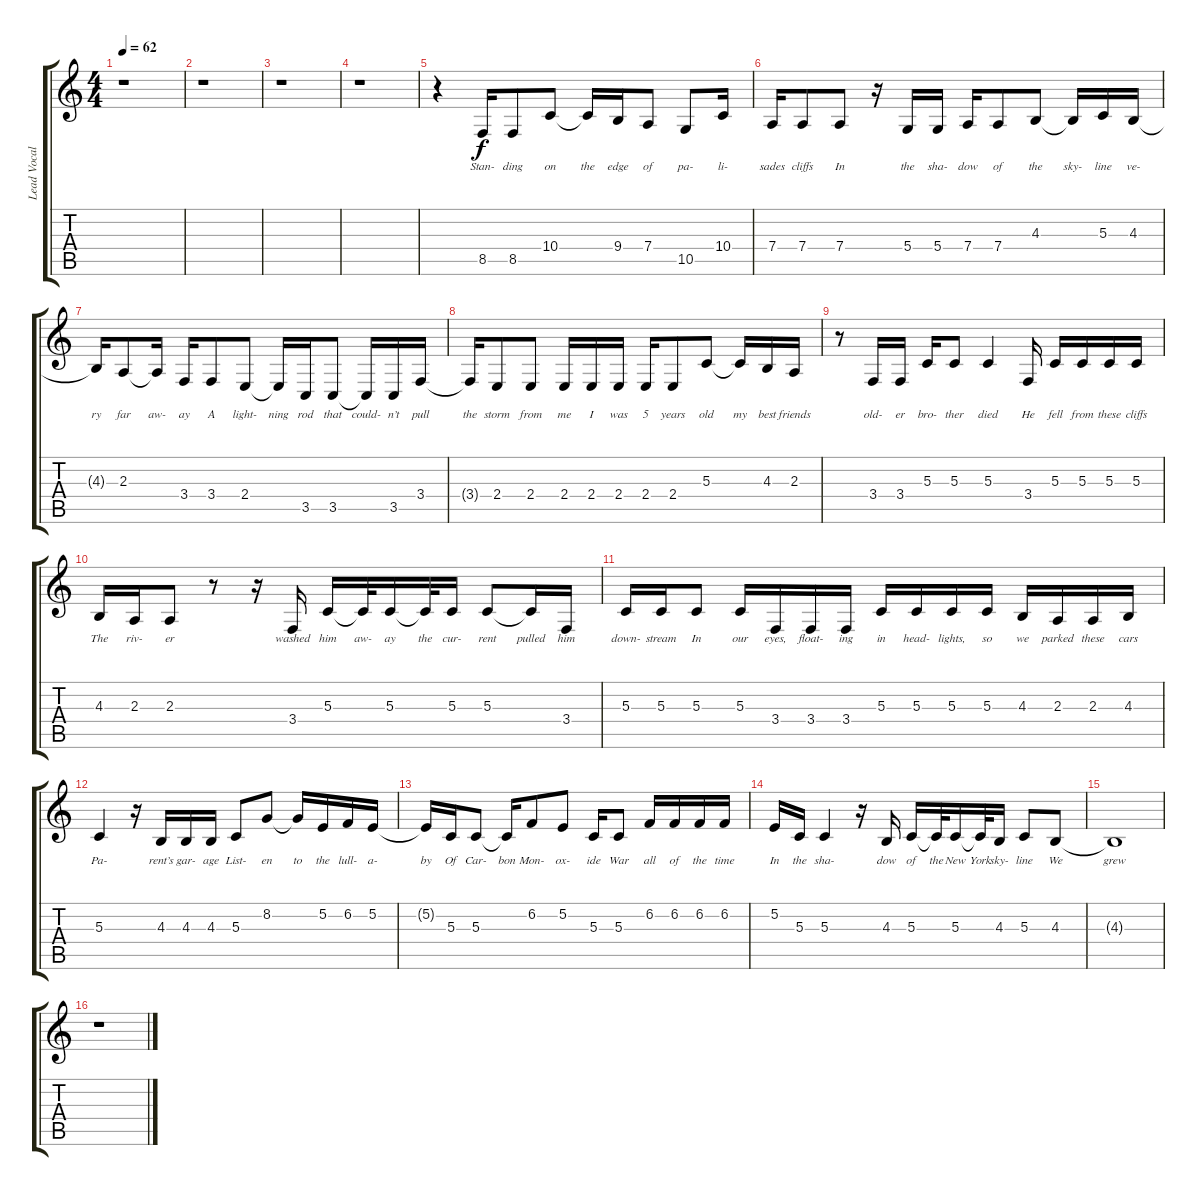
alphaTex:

\track ("Lead Vocals" "Lead Vocal") {instrument lead6voice}
\staff {score tabs}
\tuning (E4 B3 G3 D3 A2 E2) {hide}
\ts (4 4)
\tempo 62
\clef g2
\ks c
r.1{dy f instrument lead6voice} |
r.1 |
r.1 |
r.1 |
r.4 8.5.16{lyrics (0 "Stan-") lyrics (1 "") lyrics (2 "") lyrics (3 "") lyrics (4 "")} 8.5.8{lyrics (0 "ding") lyrics (1 "") lyrics (2 "") lyrics (3 "") lyrics (4 "")} 10.4.8{lyrics (0 "on") lyrics (1 "") lyrics (2 "") lyrics (3 "") lyrics (4 "")} 10.4{t}.16{lyrics (0 "the") lyrics (1 "") lyrics (2 "") lyrics (3 "") lyrics (4 "")} 9.4.16{lyrics (0 "edge") lyrics (1 "") lyrics (2 "") lyrics (3 "") lyrics (4 "")} 7.4.8{lyrics (0 "of") lyrics (1 "") lyrics (2 "") lyrics (3 "") lyrics (4 "")} 10.5.8{lyrics (0 "pa-") lyrics (1 "") lyrics (2 "") lyrics (3 "") lyrics (4 "")} 10.4.16{lyrics (0 "li-") lyrics (1 "") lyrics (2 "") lyrics (3 "") lyrics (4 "")} |
7.4.16{lyrics (0 "sades") lyrics (1 "") lyrics (2 "") lyrics (3 "") lyrics (4 "")} 7.4.8{lyrics (0 "cliffs") lyrics (1 "") lyrics (2 "") lyrics (3 "") lyrics (4 "")} 7.4.8{lyrics (0 "In") lyrics (1 "") lyrics (2 "") lyrics (3 "") lyrics (4 "")} r.16 5.4.16{lyrics (0 "the") lyrics (1 "") lyrics (2 "") lyrics (3 "") lyrics (4 "")} 5.4.16{lyrics (0 "sha-") lyrics (1 "") lyrics (2 "") lyrics (3 "") lyrics (4 "")} 7.4.16{lyrics (0 "dow") lyrics (1 "") lyrics (2 "") lyrics (3 "") lyrics (4 "")} 7.4.8{lyrics (0 "of") lyrics (1 "") lyrics (2 "") lyrics (3 "") lyrics (4 "")} 4.3.8{lyrics (0 "the") lyrics (1 "") lyrics (2 "") lyrics (3 "") lyrics (4 "")} 4.3{t}.16{lyrics (0 "sky-") lyrics (1 "") lyrics (2 "") lyrics (3 "") lyrics (4 "")} 5.3.16{lyrics (0 "line") lyrics (1 "") lyrics (2 "") lyrics (3 "") lyrics (4 "")} 4.3.16{lyrics (0 "ve-") lyrics (1 "") lyrics (2 "") lyrics (3 "") lyrics (4 "")} |
4.3{t}.16{lyrics (0 "ry") lyrics (1 "") lyrics (2 "") lyrics (3 "") lyrics (4 "")} 2.3.8{lyrics (0 "far") lyrics (1 "") lyrics (2 "") lyrics (3 "") lyrics (4 "")} 2.3{t}.16{lyrics (0 "aw-") lyrics (1 "") lyrics (2 "") lyrics (3 "") lyrics (4 "")} 3.4.16{lyrics (0 "ay") lyrics (1 "") lyrics (2 "") lyrics (3 "") lyrics (4 "")} 3.4.8{lyrics (0 "A") lyrics (1 "") lyrics (2 "") lyrics (3 "") lyrics (4 "")} 2.4.8{lyrics (0 "light-") lyrics (1 "") lyrics (2 "") lyrics (3 "") lyrics (4 "")} 2.4{t}.16{lyrics (0 "ning") lyrics (1 "") lyrics (2 "") lyrics (3 "") lyrics (4 "")} 3.5.16{lyrics (0 "rod") lyrics (1 "") lyrics (2 "") lyrics (3 "") lyrics (4 "")} 3.5.8{lyrics (0 "that") lyrics (1 "") lyrics (2 "") lyrics (3 "") lyrics (4 "")} 3.5{t}.16{lyrics (0 "could-") lyrics (1 "") lyrics (2 "") lyrics (3 "") lyrics (4 "")} 3.5.16{lyrics (0 "n’t") lyrics (1 "") lyrics (2 "") lyrics (3 "") lyrics (4 "")} 3.4.16{lyrics (0 "pull") lyrics (1 "") lyrics (2 "") lyrics (3 "") lyrics (4 "")} |
3.4{t}.16{lyrics (0 "the") lyrics (1 "") lyrics (2 "") lyrics (3 "") lyrics (4 "")} 2.4.8{lyrics (0 "storm") lyrics (1 "") lyrics (2 "") lyrics (3 "") lyrics (4 "")} 2.4.8{lyrics (0 "from") lyrics (1 "") lyrics (2 "") lyrics (3 "") lyrics (4 "")} 2.4.16{lyrics (0 "me") lyrics (1 "") lyrics (2 "") lyrics (3 "") lyrics (4 "")} 2.4.16{lyrics (0 "I") lyrics (1 "") lyrics (2 "") lyrics (3 "") lyrics (4 "")} 2.4.16{lyrics (0 "was") lyrics (1 "") lyrics (2 "") lyrics (3 "") lyrics (4 "")} 2.4.16{lyrics (0 "5") lyrics (1 "") lyrics (2 "") lyrics (3 "") lyrics (4 "")} 2.4.8{lyrics (0 "years") lyrics (1 "") lyrics (2 "") lyrics (3 "") lyrics (4 "")} 5.3.8{lyrics (0 "old") lyrics (1 "") lyrics (2 "") lyrics (3 "") lyrics (4 "")} 5.3{t}.16{lyrics (0 "my") lyrics (1 "") lyrics (2 "") lyrics (3 "") lyrics (4 "")} 4.3.16{lyrics (0 "best") lyrics (1 "") lyrics (2 "") lyrics (3 "") lyrics (4 "")} 2.3.16{lyrics (0 "friends") lyrics (1 "") lyrics (2 "") lyrics (3 "") lyrics (4 "")} |
r.8 3.4.16{lyrics (0 "old-") lyrics (1 "") lyrics (2 "") lyrics (3 "") lyrics (4 "")} 3.4.16{lyrics (0 "er") lyrics (1 "") lyrics (2 "") lyrics (3 "") lyrics (4 "")} 5.3.16{lyrics (0 "bro-") lyrics (1 "") lyrics (2 "") lyrics (3 "") lyrics (4 "")} 5.3.8{lyrics (0 "ther") lyrics (1 "") lyrics (2 "") lyrics (3 "") lyrics (4 "")} 5.3.4{lyrics (0 "died") lyrics (1 "") lyrics (2 "") lyrics (3 "") lyrics (4 "")} 3.4.16{lyrics (0 "He") lyrics (1 "") lyrics (2 "") lyrics (3 "") lyrics (4 "")} 5.3.16{lyrics (0 "fell") lyrics (1 "") lyrics (2 "") lyrics (3 "") lyrics (4 "")} 5.3.16{lyrics (0 "from") lyrics (1 "") lyrics (2 "") lyrics (3 "") lyrics (4 "")} 5.3.16{lyrics (0 "these") lyrics (1 "") lyrics (2 "") lyrics (3 "") lyrics (4 "")} 5.3.16{lyrics (0 "cliffs") lyrics (1 "") lyrics (2 "") lyrics (3 "") lyrics (4 "")} |
4.3.16{lyrics (0 "The") lyrics (1 "") lyrics (2 "") lyrics (3 "") lyrics (4 "")} 2.3.16{lyrics (0 "riv-") lyrics (1 "") lyrics (2 "") lyrics (3 "") lyrics (4 "")} 2.3.8{lyrics (0 "er") lyrics (1 "") lyrics (2 "") lyrics (3 "") lyrics (4 "")} r.8 r.16 3.4.16{lyrics (0 "washed") lyrics (1 "") lyrics (2 "") lyrics (3 "") lyrics (4 "")} 5.3.16{lyrics (0 "him") lyrics (1 "") lyrics (2 "") lyrics (3 "") lyrics (4 "")} 5.3{t}.32{lyrics (0 "aw-") lyrics (1 "") lyrics (2 "") lyrics (3 "") lyrics (4 "")} 5.3.16{lyrics (0 "ay") lyrics (1 "") lyrics (2 "") lyrics (3 "") lyrics (4 "")} 5.3{t}.32{lyrics (0 "the") lyrics (1 "") lyrics (2 "") lyrics (3 "") lyrics (4 "")} 5.3.16{lyrics (0 "cur-") lyrics (1 "") lyrics (2 "") lyrics (3 "") lyrics (4 "")} 5.3.8{lyrics (0 "rent") lyrics (1 "") lyrics (2 "") lyrics (3 "") lyrics (4 "")} 5.3{t}.16{lyrics (0 "pulled") lyrics (1 "") lyrics (2 "") lyrics (3 "") lyrics (4 "")} 3.4.16{lyrics (0 "him") lyrics (1 "") lyrics (2 "") lyrics (3 "") lyrics (4 "")} |
5.3.16{lyrics (0 "down-") lyrics (1 "") lyrics (2 "") lyrics (3 "") lyrics (4 "")} 5.3.16{lyrics (0 "stream") lyrics (1 "") lyrics (2 "") lyrics (3 "") lyrics (4 "")} 5.3.8{lyrics (0 "In") lyrics (1 "") lyrics (2 "") lyrics (3 "") lyrics (4 "")} 5.3.16{lyrics (0 "our") lyrics (1 "") lyrics (2 "") lyrics (3 "") lyrics (4 "")} 3.4.16{lyrics (0 "eyes,") lyrics (1 "") lyrics (2 "") lyrics (3 "") lyrics (4 "")} 3.4.16{lyrics (0 "float-") lyrics (1 "") lyrics (2 "") lyrics (3 "") lyrics (4 "")} 3.4.16{lyrics (0 "ing") lyrics (1 "") lyrics (2 "") lyrics (3 "") lyrics (4 "")} 5.3.16{lyrics (0 "in") lyrics (1 "") lyrics (2 "") lyrics (3 "") lyrics (4 "")} 5.3.16{lyrics (0 "head-") lyrics (1 "") lyrics (2 "") lyrics (3 "") lyrics (4 "")} 5.3.16{lyrics (0 "lights,") lyrics (1 "") lyrics (2 "") lyrics (3 "") lyrics (4 "")} 5.3.16{lyrics (0 "so") lyrics (1 "") lyrics (2 "") lyrics (3 "") lyrics (4 "")} 4.3.16{lyrics (0 "we") lyrics (1 "") lyrics (2 "") lyrics (3 "") lyrics (4 "")} 2.3.16{lyrics (0 "parked") lyrics (1 "") lyrics (2 "") lyrics (3 "") lyrics (4 "")} 2.3.16{lyrics (0 "these") lyrics (1 "") lyrics (2 "") lyrics (3 "") lyrics (4 "")} 4.3.16{lyrics (0 "cars") lyrics (1 "") lyrics (2 "") lyrics (3 "") lyrics (4 "")} |
5.3.4{lyrics (0 "Pa-") lyrics (1 "") lyrics (2 "") lyrics (3 "") lyrics (4 "")} r.16 4.3.16{lyrics (0 "rent’s") lyrics (1 "") lyrics (2 "") lyrics (3 "") lyrics (4 "")} 4.3.16{lyrics (0 "gar-") lyrics (1 "") lyrics (2 "") lyrics (3 "") lyrics (4 "")} 4.3.16{lyrics (0 "age") lyrics (1 "") lyrics (2 "") lyrics (3 "") lyrics (4 "")} 5.3.8{lyrics (0 "List-") lyrics (1 "") lyrics (2 "") lyrics (3 "") lyrics (4 "")} 8.2.8{lyrics (0 "en") lyrics (1 "") lyrics (2 "") lyrics (3 "") lyrics (4 "")} 8.2{t}.16{lyrics (0 "to") lyrics (1 "") lyrics (2 "") lyrics (3 "") lyrics (4 "")} 5.2.16{lyrics (0 "the") lyrics (1 "") lyrics (2 "") lyrics (3 "") lyrics (4 "")} 6.2.16{lyrics (0 "lull-") lyrics (1 "") lyrics (2 "") lyrics (3 "") lyrics (4 "")} 5.2.16{lyrics (0 "a-") lyrics (1 "") lyrics (2 "") lyrics (3 "") lyrics (4 "")} |
5.2{t}.16{lyrics (0 "by") lyrics (1 "") lyrics (2 "") lyrics (3 "") lyrics (4 "")} 5.3.16{lyrics (0 "Of") lyrics (1 "") lyrics (2 "") lyrics (3 "") lyrics (4 "")} 5.3.8{lyrics (0 "Car-") lyrics (1 "") lyrics (2 "") lyrics (3 "") lyrics (4 "")} 5.3{t}.16{lyrics (0 "bon") lyrics (1 "") lyrics (2 "") lyrics (3 "") lyrics (4 "")} 6.2.8{lyrics (0 "Mon-") lyrics (1 "") lyrics (2 "") lyrics (3 "") lyrics (4 "")} 5.2.8{lyrics (0 "ox-") lyrics (1 "") lyrics (2 "") lyrics (3 "") lyrics (4 "")} 5.3.16{lyrics (0 "ide") lyrics (1 "") lyrics (2 "") lyrics (3 "") lyrics (4 "")} 5.3.8{lyrics (0 "War") lyrics (1 "") lyrics (2 "") lyrics (3 "") lyrics (4 "")} 6.2.16{lyrics (0 "all") lyrics (1 "") lyrics (2 "") lyrics (3 "") lyrics (4 "")} 6.2.16{lyrics (0 "of") lyrics (1 "") lyrics (2 "") lyrics (3 "") lyrics (4 "")} 6.2.16{lyrics (0 "the") lyrics (1 "") lyrics (2 "") lyrics (3 "") lyrics (4 "")} 6.2.16{lyrics (0 "time") lyrics (1 "") lyrics (2 "") lyrics (3 "") lyrics (4 "")} |
5.2.16{lyrics (0 "In") lyrics (1 "") lyrics (2 "") lyrics (3 "") lyrics (4 "")} 5.3.16{lyrics (0 "the") lyrics (1 "") lyrics (2 "") lyrics (3 "") lyrics (4 "")} 5.3.4{lyrics (0 "sha-") lyrics (1 "") lyrics (2 "") lyrics (3 "") lyrics (4 "")} r.16 4.3.16{lyrics (0 "dow") lyrics (1 "") lyrics (2 "") lyrics (3 "") lyrics (4 "")} 5.3.16{lyrics (0 "of") lyrics (1 "") lyrics (2 "") lyrics (3 "") lyrics (4 "")} 5.3{t}.32{lyrics (0 "the") lyrics (1 "") lyrics (2 "") lyrics (3 "") lyrics (4 "")} 5.3.16{lyrics (0 "New") lyrics (1 "") lyrics (2 "") lyrics (3 "") lyrics (4 "")} 5.3{t}.32{lyrics (0 "York") lyrics (1 "") lyrics (2 "") lyrics (3 "") lyrics (4 "")} 4.3.16{lyrics (0 "sky-") lyrics (1 "") lyrics (2 "") lyrics (3 "") lyrics (4 "")} 5.3.8{lyrics (0 "line") lyrics (1 "") lyrics (2 "") lyrics (3 "") lyrics (4 "")} 4.3.8{lyrics (0 "We") lyrics (1 "") lyrics (2 "") lyrics (3 "") lyrics (4 "")} |
4.3{t}.1{lyrics (0 "grew") lyrics (1 "") lyrics (2 "") lyrics (3 "") lyrics (4 "")} |
r.1
